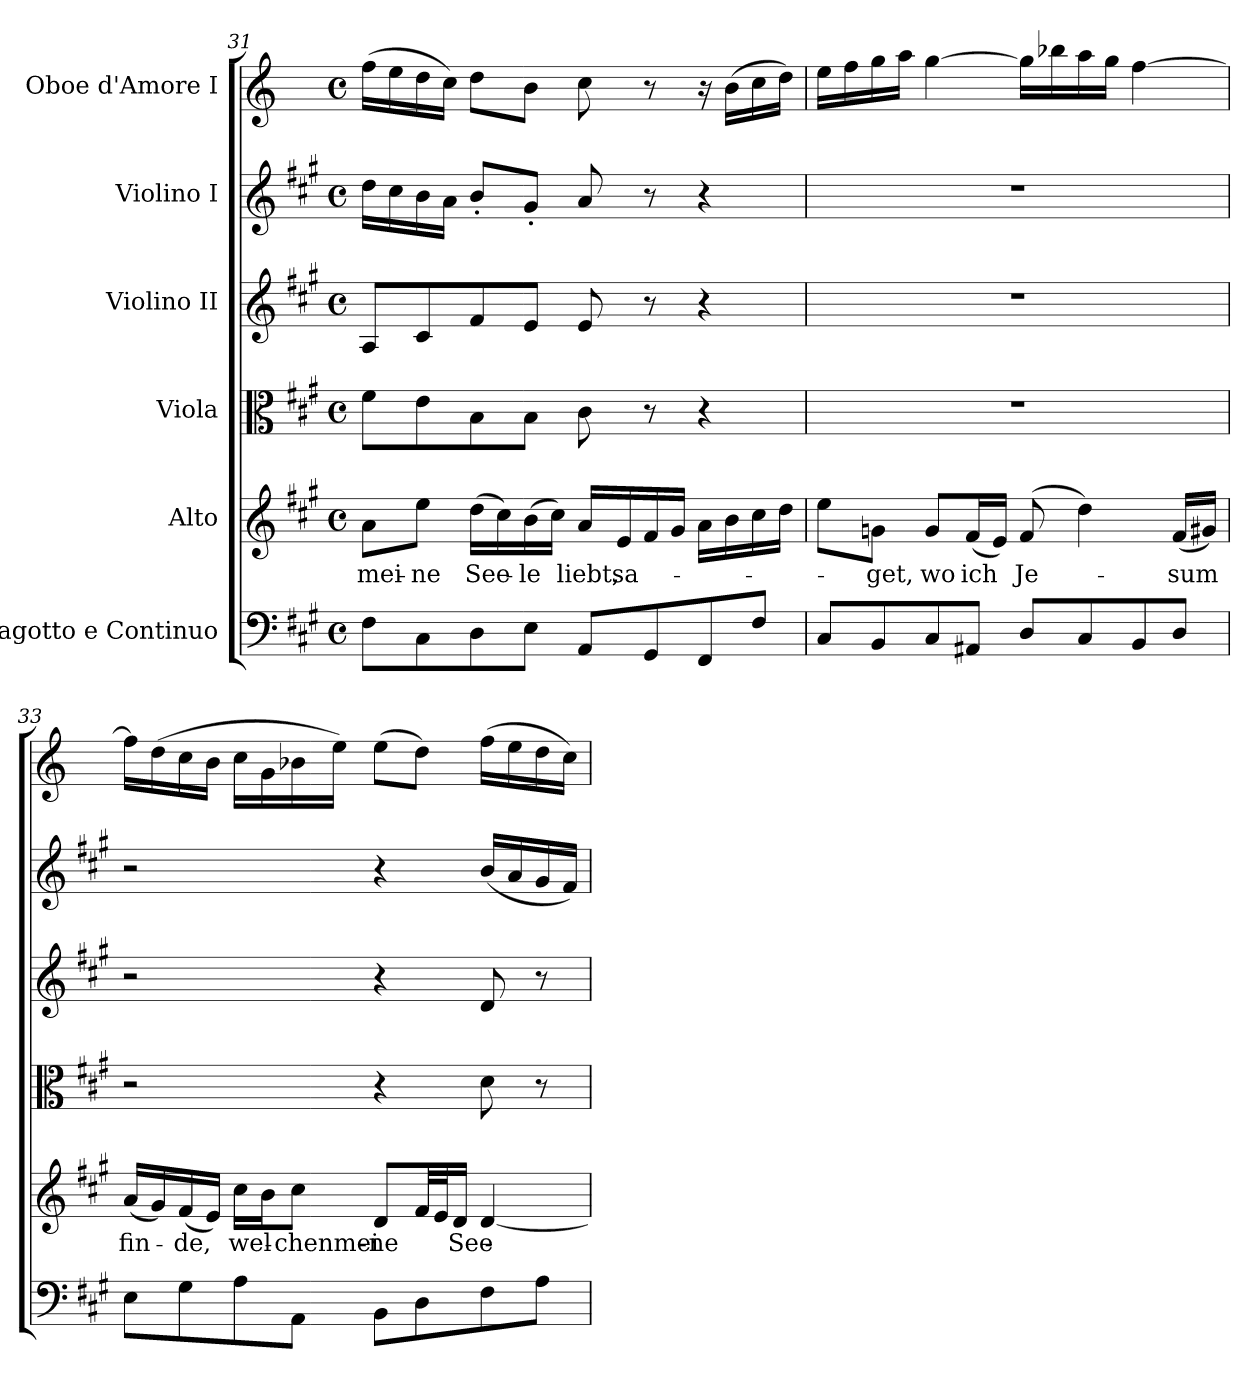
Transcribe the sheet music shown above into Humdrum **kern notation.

**kern	**kern	**text	**kern	**kern	**kern	**kern
*part6	*part5	*part5	*part4	*part3	*part2	*part1
*staff6	*staff5	*staff5	*staff4	*staff3	*staff2	*staff1
*I"Fagotto e Continuo	*I"Alto	*	*I"Viola	*I"Violino II	*I"Violino I	*I"Oboe d'Amore I
*clefF4	*clefG2	*	*clefC3	*clefG2	*clefG2	*clefG2
*	*	*	*	*	*	*ITrd2c3
*k[f#c#g#]	*k[f#c#g#]	*	*k[f#c#g#]	*k[f#c#g#]	*k[f#c#g#]	*k[f#c#g#]
*A:	*A:	*	*A:	*A:	*A:	*A:
*M4/4	*M4/4	*	*M4/4	*M4/4	*M4/4	*M4/4
*met(c)	*met(c)	*	*met(c)	*met(c)	*met(c)	*met(c)
=31	=31	=31	=31	=31	=31	=31
!	!	!LO:LY:b:color=#000000	!	!	!	!
8F#i\L	8ai\L	mei-	8f#i\L	8Ai/L	16ddi\LL	(16ddi\LL
.	.	.	.	.	16cc#i\	16cc#i\
!	!	!LO:LY:b:color=#000000	!	!	!	!
8C#i\	8eei\J	-ne	8ei\	8c#i/	16bi\	16bi\
.	.	.	.	.	16ai\JJ	16ai\JJ)
!	!	!LO:LY:b:color=#000000	!	!	!	!
8Di\	(16ddi\LL	See-	8Bi\	8f#i/	8b'i/L	8bi\L
.	16cc#i\)	.	.	.	.	.
!	!	!LO:LY:b:color=#000000	!	!	!	!
8Ei\J	(16bi\	-le	8Bi\J	8ei/J	8g#'i/J	8g#i\J
.	16cc#i\JJ)	.	.	.	.	.
!	!	!LO:LY:b:color=#000000	!	!	!	!
8AAi/L	16ai/LL	liebt,	8c#i\	8ei/	8ai/	8ai\
!	!	!LO:LY:b:color=#000000	!	!	!	!
.	16ei/	sa-	.	.	.	.
8GG#i/	16f#i/	.	8r	8r	8r	8r
.	16g#i/JJ	.	.	.	.	.
8FF#i/	16ai\LL	.	4r	4r	4r	16r
.	16bi\	.	.	.	.	(16g#i\LL
8F#i/J	16cc#i\	.	.	.	.	16ai\
.	16ddi\JJ	.	.	.	.	16bi\JJ)
!!LO:LB:g=z
=32	=32	=32	=32	=32	=32	=32
8C#i/L	8eei\L	.	1r	1r	1r	16cc#i\LL
.	.	.	.	.	.	16ddi\
!	!	!LO:LY:b:color=#000000	!	!	!	!
8BBi/	8gni\J	-get,	.	.	.	16eei\
.	.	.	.	.	.	16ff#i\JJ
!	!	!LO:LY:b:color=#000000	!	!	!	!
8C#i/	8g>i/L	wo	.	.	.	[4eei\
!	!	!LO:LY:b:color=#000000	!	!	!	!
8AA#Xi/J	(16f#i/L	ich	.	.	.	.
.	16ei/JJ)	.	.	.	.	.
!	!	!LO:LY:b:color=#000000	!	!	!	!
8Di/L	(8f#i/	Je-	.	.	.	16eei\LL]
.	.	.	.	.	.	16ggni\
8C#i/	4ddi\)	.	.	.	.	16ff#i\
.	.	.	.	.	.	16eei\JJ
8BBi/	.	.	.	.	.	[4ddi\
!	!	!LO:LY:b:color=#000000	!	!	!	!
8Di/J	(16f#i/LL	-sum	.	.	.	.
.	16g#Xi/JJ)	.	.	.	.	.
=33	=33	=33	=33	=33	=33	=33
!	!	!LO:LY:b:color=#000000	!	!	!	!
8Ei\L	(16ai/LL	fin-	2r	2r	2r	16ddi\LL]
.	16g#i/)	.	.	.	.	(16bi\
!	!	!LO:LY:b:color=#000000	!	!	!	!
8G#i\	(16f#i/	-de,	.	.	.	16ai\
.	16ei/JJ)	.	.	.	.	16g#i\JJ
!	!	!LO:LY:b:color=#000000	!	!	!	!
8Ai\	16cc#i\LL	wel-	.	.	.	16ai\LL
.	16bi\J	.	.	.	.	16ei\
!	!	!LO:LY:b:color=#000000	!	!	!	!
8AAi\J	8cc#i\J	-chenmei-	.	.	.	16gni\
.	.	.	.	.	.	16cc#i\JJ)
!	!	!LO:LY:b:color=#000000	!	!	!	!
8BBi\L	8di/L	-ne	4r	4r	4r	(8cc#i\L
8Di\	32f#i/LL	.	.	.	.	8bi\J)
.	32ei/J	.	.	.	.	.
!	!	!LO:LY:b:color=#000000	!	!	!	!
.	16di/JJ	See-	.	.	.	.
8F#i\	[4di/	.	8di\	8di/	(16bi/LL	(16ddi\LL
.	.	.	.	.	16ai/	16cc#i\
8Ai\J	.	.	8r	8r	16g#i/	16bi\
.	.	.	.	.	16f#i/JJ)	16ai\JJ)
=	=	=	=	=	=	=
*-	*-	*-	*-	*-	*-	*-
